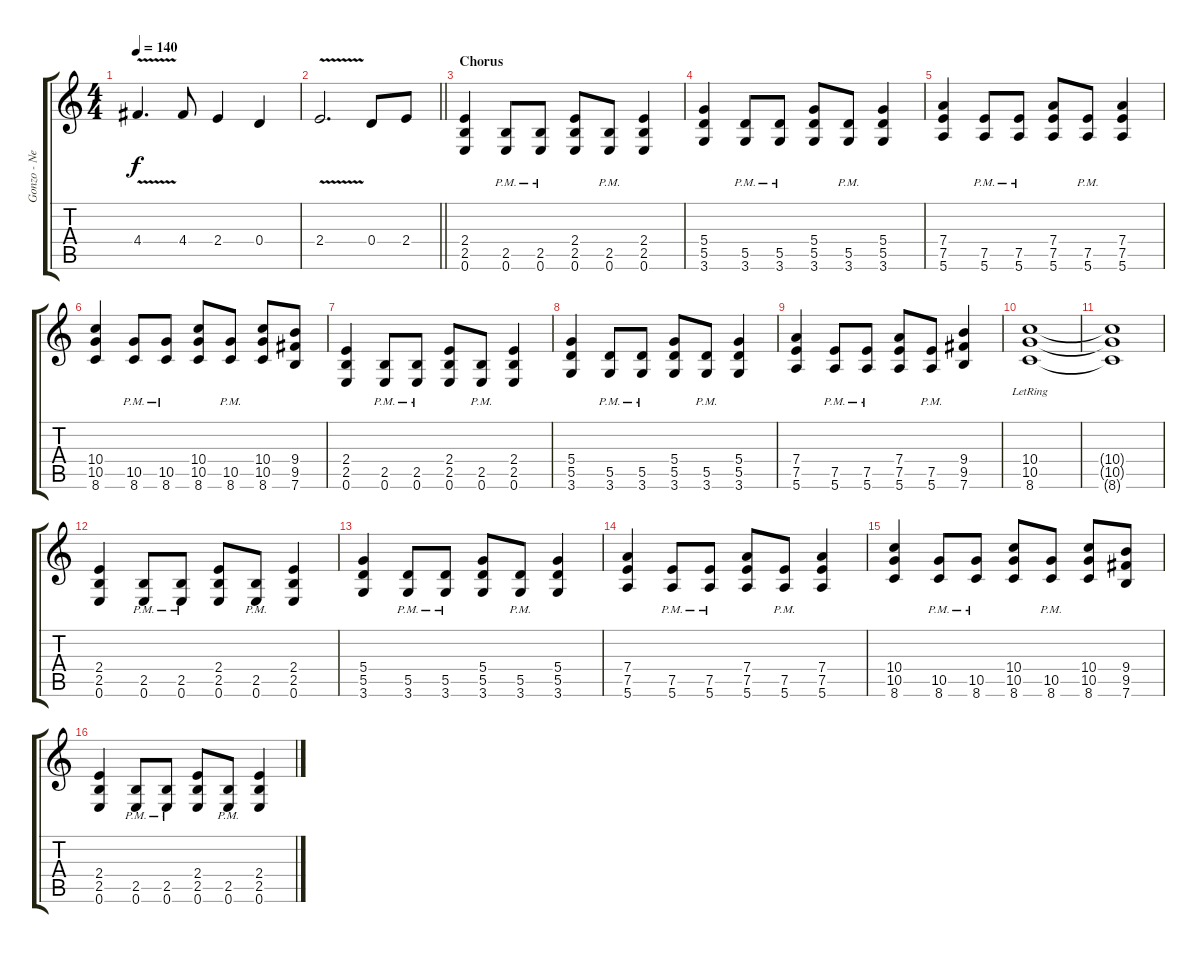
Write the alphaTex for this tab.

\track ("Gonzo - Neck 2" "Gonzo - Ne") {instrument distortionguitar}
\staff {score tabs}
\tuning (E4 B3 G3 D3 A2 E2) {hide}
\ts (4 4)
\tempo 140
\clef g2
\ks c
4.4{v}.4{d dy f} 4.4.8 2.4.4 0.4.4 |
\barLineRight lightlight
2.4{v}.2{d} 0.4.8 2.4.8 |
\section ("" "Chorus")
(2.4 2.5 0.6).4 (2.5{pm} 0.6{pm}).8 (2.5{pm} 0.6{pm}).8 (2.4 2.5 0.6).8 (2.5{pm} 0.6{pm}).8 (2.4 2.5 0.6).4 |
(5.4 5.5 3.6).4 (5.5{pm} 3.6{pm}).8 (5.5{pm} 3.6{pm}).8 (5.4 5.5 3.6).8 (5.5{pm} 3.6{pm}).8 (5.4 5.5 3.6).4 |
(7.4 7.5 5.6).4 (7.5{pm} 5.6{pm}).8 (7.5{pm} 5.6{pm}).8 (7.4 7.5 5.6).8 (7.5{pm} 5.6{pm}).8 (7.4 7.5 5.6).4 |
(10.4 10.5 8.6).4 (10.5{pm} 8.6{pm}).8 (10.5{pm} 8.6{pm}).8 (10.4 10.5 8.6).8 (10.5{pm} 8.6{pm}).8 (10.4 10.5 8.6).8 (9.4 9.5 7.6).8 |
(2.4 2.5 0.6).4 (2.5{pm} 0.6{pm}).8 (2.5{pm} 0.6{pm}).8 (2.4 2.5 0.6).8 (2.5{pm} 0.6{pm}).8 (2.4 2.5 0.6).4 |
(5.4 5.5 3.6).4 (5.5{pm} 3.6{pm}).8 (5.5{pm} 3.6{pm}).8 (5.4 5.5 3.6).8 (5.5{pm} 3.6{pm}).8 (5.4 5.5 3.6).4 |
(7.4 7.5 5.6).4 (7.5{pm} 5.6{pm}).8 (7.5{pm} 5.6{pm}).8 (7.4 7.5 5.6).8 (7.5{pm} 5.6{pm}).8 (9.4 9.5 7.6).4 |
(10.4{lr} 10.5{lr} 8.6{lr}).1 |
(10.4{t} 10.5{t} 8.6{t}).1 |
(2.4 2.5 0.6).4 (2.5{pm} 0.6{pm}).8 (2.5{pm} 0.6{pm}).8 (2.4 2.5 0.6).8 (2.5{pm} 0.6{pm}).8 (2.4 2.5 0.6).4 |
(5.4 5.5 3.6).4 (5.5{pm} 3.6{pm}).8 (5.5{pm} 3.6{pm}).8 (5.4 5.5 3.6).8 (5.5{pm} 3.6{pm}).8 (5.4 5.5 3.6).4 |
(7.4 7.5 5.6).4 (7.5{pm} 5.6{pm}).8 (7.5{pm} 5.6{pm}).8 (7.4 7.5 5.6).8 (7.5{pm} 5.6{pm}).8 (7.4 7.5 5.6).4 |
(10.4 10.5 8.6).4 (10.5{pm} 8.6{pm}).8 (10.5{pm} 8.6{pm}).8 (10.4 10.5 8.6).8 (10.5{pm} 8.6{pm}).8 (10.4 10.5 8.6).8 (9.4 9.5 7.6).8 |
(2.4 2.5 0.6).4 (2.5{pm} 0.6{pm}).8 (2.5{pm} 0.6{pm}).8 (2.4 2.5 0.6).8 (2.5{pm} 0.6{pm}).8 (2.4 2.5 0.6).4
